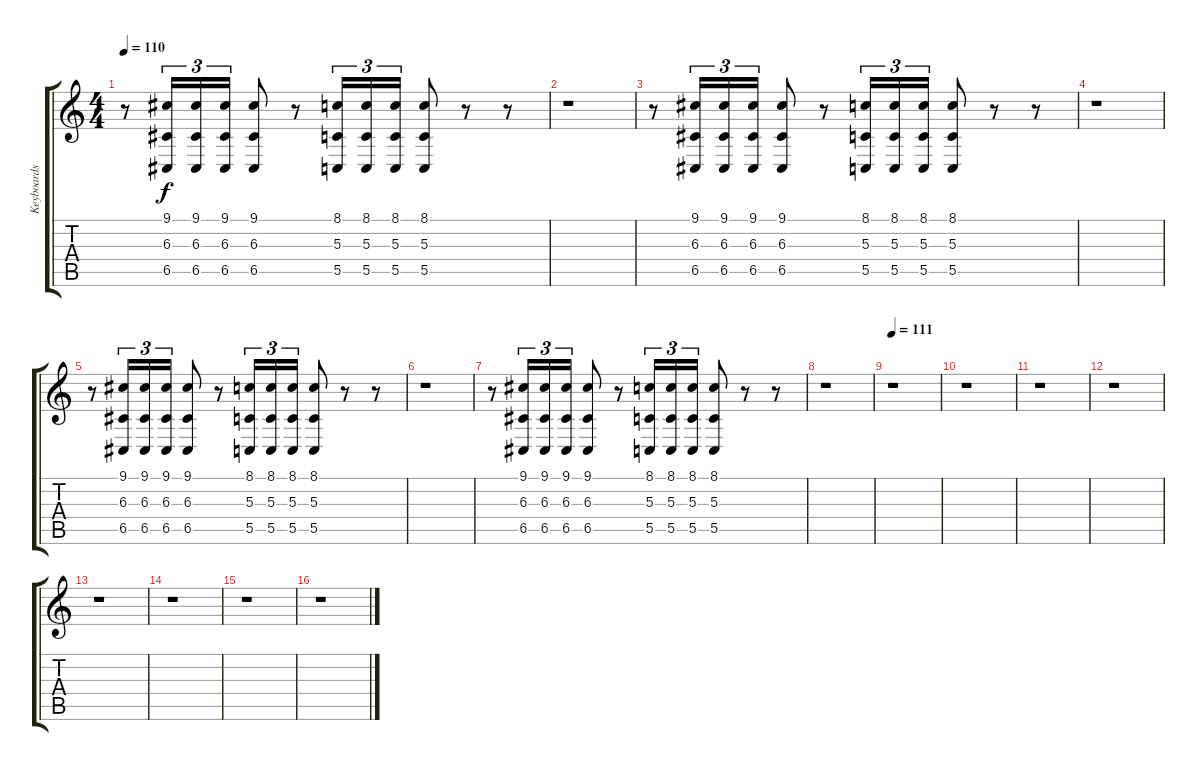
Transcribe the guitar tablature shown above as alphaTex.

\track ("Keyboards" "Keyboards") {instrument synthstrings1}
\staff {score tabs}
\tuning (E4 C4 G3 C3 G2 C2) {hide}
\ts (4 4)
\tempo 110
\clef g2
\ks c
r.8{dy f} (9.1 6.3 6.5).16{tu (3 2)} (9.1 6.3 6.5).16{tu (3 2)} (9.1 6.3 6.5).16{tu (3 2)} (9.1 6.3 6.5).8 r.8 (8.1 5.3 5.5).16{tu (3 2)} (8.1 5.3 5.5).16{tu (3 2)} (8.1 5.3 5.5).16{tu (3 2)} (8.1 5.3 5.5).8 r.8 r.8 |
r.1 |
r.8 (9.1 6.3 6.5).16{tu (3 2)} (9.1 6.3 6.5).16{tu (3 2)} (9.1 6.3 6.5).16{tu (3 2)} (9.1 6.3 6.5).8 r.8 (8.1 5.3 5.5).16{tu (3 2)} (8.1 5.3 5.5).16{tu (3 2)} (8.1 5.3 5.5).16{tu (3 2)} (8.1 5.3 5.5).8 r.8 r.8 |
r.1 |
r.8 (9.1 6.3 6.5).16{tu (3 2)} (9.1 6.3 6.5).16{tu (3 2)} (9.1 6.3 6.5).16{tu (3 2)} (9.1 6.3 6.5).8 r.8 (8.1 5.3 5.5).16{tu (3 2)} (8.1 5.3 5.5).16{tu (3 2)} (8.1 5.3 5.5).16{tu (3 2)} (8.1 5.3 5.5).8 r.8 r.8 |
r.1 |
r.8 (9.1 6.3 6.5).16{tu (3 2)} (9.1 6.3 6.5).16{tu (3 2)} (9.1 6.3 6.5).16{tu (3 2)} (9.1 6.3 6.5).8 r.8 (8.1 5.3 5.5).16{tu (3 2)} (8.1 5.3 5.5).16{tu (3 2)} (8.1 5.3 5.5).16{tu (3 2)} (8.1 5.3 5.5).8 r.8 r.8 |
r.1 |
\tempo 111
r.1 |
r.1 |
r.1 |
r.1 |
r.1 |
r.1 |
r.1 |
r.1
